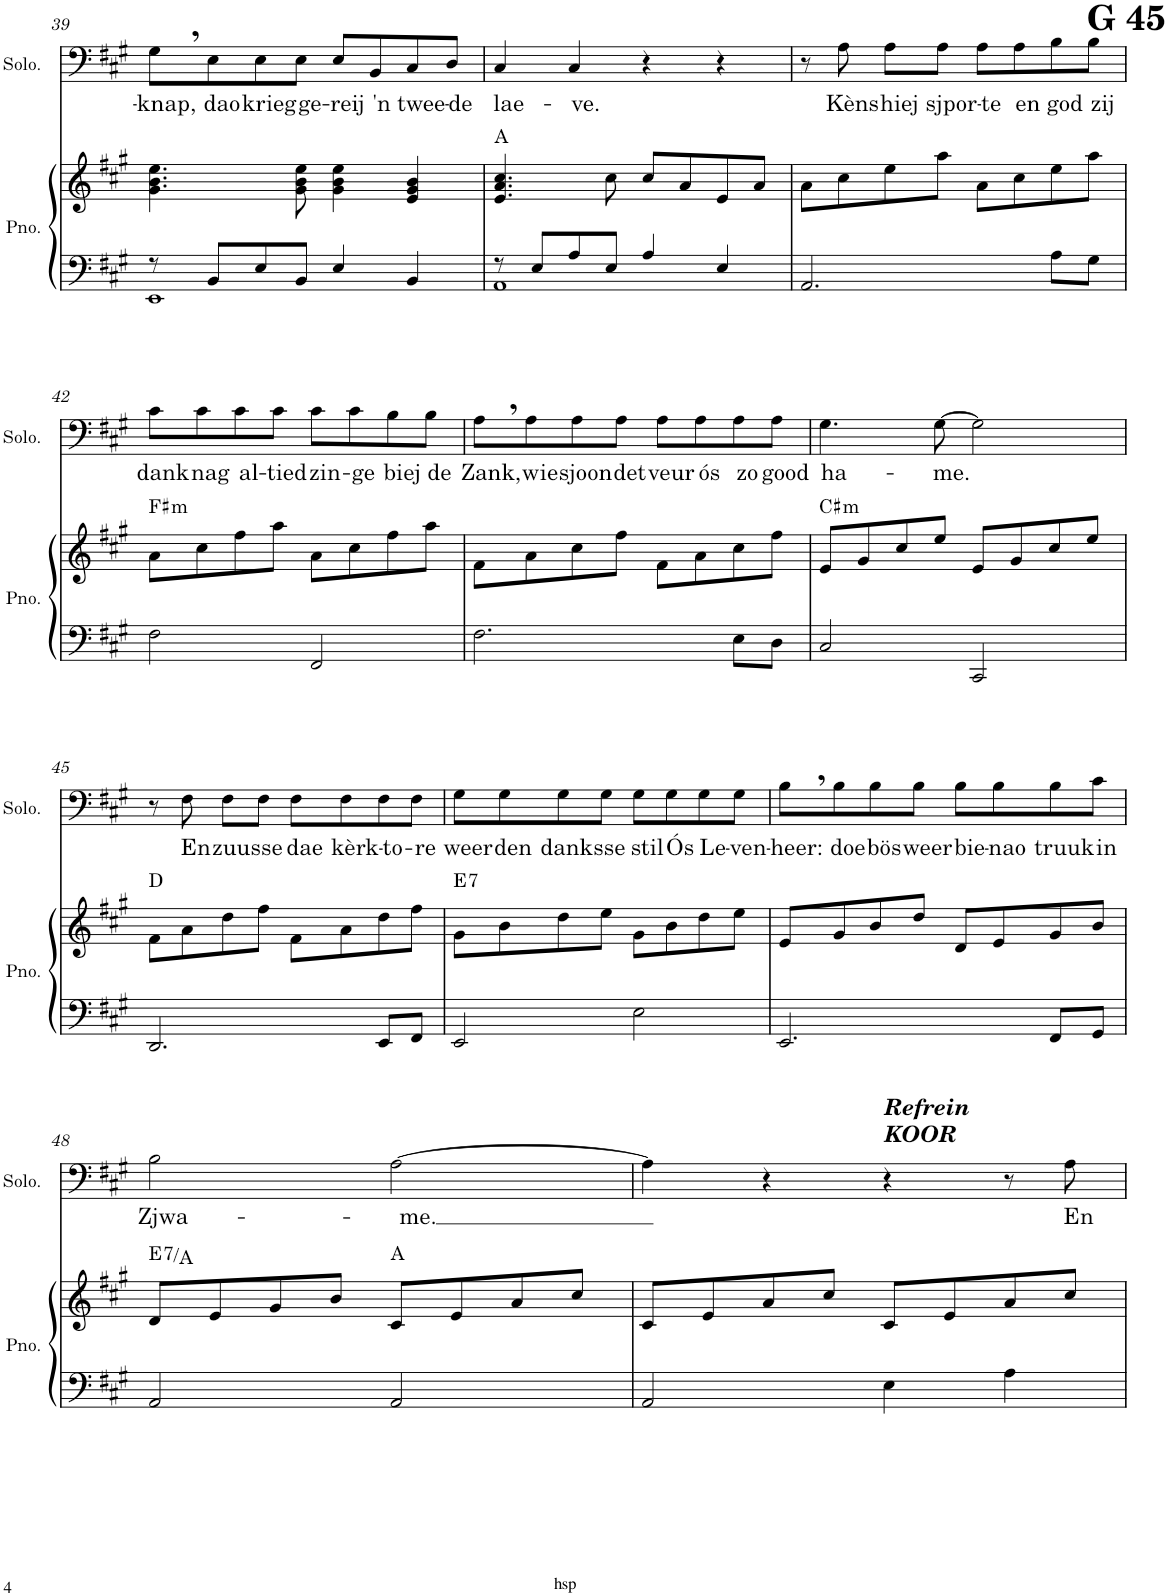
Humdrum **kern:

**kern	**kern	**harte	**kern	**text
*part2	*part2	*part2	*part1	*part1
*staff3	*staff2	*	*staff1	*staff1
*I"Piano	*	*	*I"Solist	*
*I'Pno.	*	*	*	*
!!LO:PB:g=z
*clefF4	*clefG2	*	*clefF4	*
*k[f#c#g#]	*k[f#c#g#]	*	*k[f#c#g#]	*
*M4/4	*M4/4	*	*M4/4	*
=39	=39	=39	=39	=39
*^	*	*	*	*
!	!	!	!	!	!LO:LY:b
8r	1EE	4.g#\ 4.b\ 4.ee\	.	8G#,\L	-knap,
!	!	!	!	!	!LO:LY:b
8BB/L	.	.	.	8E\	dao
!	!	!	!	!	!LO:LY:b
8E/	.	.	.	8E\	krieg
!	!	!	!	!	!LO:LY:b
8BB/J	.	8g#\ 8b\ 8ee\	.	8E\J	ge-
!	!	!	!	!	!LO:LY:b
4E/	.	4g#\ 4b\ 4ee\	.	8E/L	-reij
!	!	!	!	!	!LO:LY:b
.	.	.	.	8BB/	'n
!	!	!	!	!	!LO:LY:b
4BB/	.	4e/ 4g#/ 4b/	.	8C#/	twee-
!	!	!	!	!	!LO:LY:b
.	.	.	.	8D/J	-de
=40	=40	=40	=40	=40	=40
!	!	!	!	!	!LO:LY:b
8r	1AA	4.e/ 4.a/ 4.cc#/	A:maj	4C#/	lae-
8E/L	.	.	.	.	.
!	!	!	!	!	!LO:LY:b
8A/	.	.	.	4C#/	-ve.
8E/J	.	8cc#\	.	.	.
4A/	.	8cc#/L	.	4r	.
.	.	8a/	.	.	.
4E/	.	8e/	.	4r	.
.	.	8a/J	.	.	.
*v	*v	*	*	*	*
=41	=41	=41	=41	=41
2.AA/	8a\L	.	8r	.
!	!	!	!	!LO:LY:b
.	8cc#\	.	8A\	Kèns
!	!	!	!	!LO:LY:b
.	8ee\	.	8A\L	hiej
!	!	!	!	!LO:LY:b
.	8aa\J	.	8A\J	sjpor-
!	!	!	!	!LO:LY:b
.	8a\L	.	8A\L	-te
!	!	!	!	!LO:LY:b
.	8cc#\	.	8A\	en
!	!	!	!	!LO:LY:b
8A\L	8ee\	.	8B\	god
!	!	!	!LO:TX:a:B:t=G 45	!
!	!	!	!	!LO:LY:b
8G#\J	8aa\J	.	8B\J	zij
!!LO:LB:g=z
=42	=42	=42	=42	=42
!	!	!LO:H:kt=m	!	!LO:LY:b
2F#\	8a\L	F#:min	8c#\L	dank
!	!	!	!	!LO:LY:b
.	8cc#\	.	8c#\	nag
!	!	!	!	!LO:LY:b
.	8ff#\	.	8c#\	al-
!	!	!	!	!LO:LY:b
.	8aa\J	.	8c#\J	-tied
!	!	!	!	!LO:LY:b
2FF#/	8a\L	.	8c#\L	zin-
!	!	!	!	!LO:LY:b
.	8cc#\	.	8c#\	-ge
!	!	!	!	!LO:LY:b
.	8ff#\	.	8B\	biej
!	!	!	!	!LO:LY:b
.	8aa\J	.	8B\J	de
=43	=43	=43	=43	=43
!	!	!	!	!LO:LY:b
2.F#\	8f#\L	.	8A,\L	Zank,
!	!	!	!	!LO:LY:b
.	8a\	.	8A\	wie
!	!	!	!	!LO:LY:b
.	8cc#\	.	8A\	sjoon
!	!	!	!	!LO:LY:b
.	8ff#\J	.	8A\J	det
!	!	!	!	!LO:LY:b
.	8f#\L	.	8A\L	veur
!	!	!	!	!LO:LY:b
.	8a\	.	8A\	ós
!	!	!	!	!LO:LY:b
8E\L	8cc#\	.	8A\	zo
!	!	!	!	!LO:LY:b
8D\J	8ff#\J	.	8A\J	good
=44	=44	=44	=44	=44
!	!	!LO:H:kt=m	!	!LO:LY:b
2C#/	8e/L	C#:min	4.G#\	ha-
.	8g#/	.	.	.
.	8cc#/	.	.	.
!	!	!	!	!LO:LY:b
.	8ee/J	.	[8G#\	-me.
2CC#/	8e/L	.	2G#\]	.
.	8g#/	.	.	.
.	8cc#/	.	.	.
.	8ee/J	.	.	.
!!LO:LB:g=z
=45	=45	=45	=45	=45
2.DD/	8f#\L	D:maj	8r	.
!	!	!	!	!LO:LY:b
.	8a\	.	8F#\	En
!	!	!	!	!LO:LY:b
.	8dd\	.	8F#\L	zuus
!	!	!	!	!LO:LY:b
.	8ff#\J	.	8F#\J	se
!	!	!	!	!LO:LY:b
.	8f#\L	.	8F#\L	dae
!	!	!	!	!LO:LY:b
.	8a\	.	8F#\	kèrk-
!	!	!	!	!LO:LY:b
8EE/L	8dd\	.	8F#\	-to-
!	!	!	!	!LO:LY:b
8FF#/J	8ff#\J	.	8F#\J	-re
=46	=46	=46	=46	=46
!	!	!LO:H:kt=7	!	!LO:LY:b
2EE/	8g#\L	E:7	8G#\L	weer
!	!	!	!	!LO:LY:b
.	8b\	.	8G#\	den
!	!	!	!	!LO:LY:b
.	8dd\	.	8G#\	danks
!	!	!	!	!LO:LY:b
.	8ee\J	.	8G#\J	se
!	!	!	!	!LO:LY:b
2E\	8g#\L	.	8G#\L	stil
!	!	!	!	!LO:LY:b
.	8b\	.	8G#\	Ós
!	!	!	!	!LO:LY:b
.	8dd\	.	8G#\	Le-
!	!	!	!	!LO:LY:b
.	8ee\J	.	8G#\J	-ven-
=47	=47	=47	=47	=47
!	!	!	!	!LO:LY:b
2.EE/	8e/L	.	8B,\L	-heer:
!	!	!	!	!LO:LY:b
.	8g#/	.	8B\	doe
!	!	!	!	!LO:LY:b
.	8b/	.	8B\	bös
!	!	!	!	!LO:LY:b
.	8dd/J	.	8B\J	weer
!	!	!	!	!LO:LY:b
.	8d/L	.	8B\L	bie-
!	!	!	!	!LO:LY:b
.	8e/	.	8B\	-nao
!	!	!	!	!LO:LY:b
8FF#/L	8g#/	.	8B\	truuk
!	!	!	!	!LO:LY:b
8GG#/J	8b/J	.	8c#\J	in
!!LO:LB:g=z
=48	=48	=48	=48	=48
!	!	!LO:H:kt=7	!	!LO:LY:b
2AA/	8d/L	E:7/4	2B\	Zjwa-
.	8e/	.	.	.
.	8g#/	.	.	.
.	8b/J	.	.	.
!	!	!	!	!LO:LY:b
2AA/	8c#/L	A:maj	[2A\	-me.
.	8e/	.	.	.
.	8a/	.	.	.
.	8cc#/J	.	.	.
=49	=49	=49	=49	=49
2AA/	8c#/L	.	4A\]	.
.	8e/	.	.	.
.	8a/	.	4r	.
.	8cc#/J	.	.	.
!	!	!	!LO:TX:a:Bi:t=Refrein	!
!	!	!	!LO:TX:a:t=KOOR	!
4E\	8c#/L	.	4r	.
.	8e/	.	.	.
4A\	8a/	.	8r	.
!	!	!	!	!LO:LY:b
.	8cc#/J	.	8A\	En
=	=	=	=	=
*-	*-	*-	*-	*-
